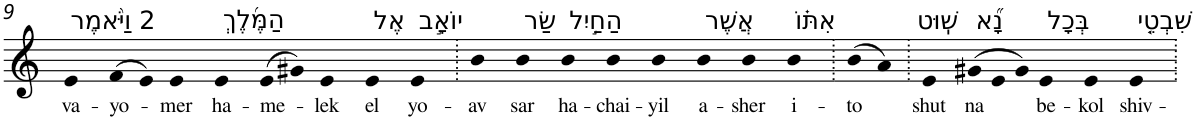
**kern	**text
*part1	*part1
*staff1	*staff1
*I"Piano	*
*I'Pno	*
!!LO:PB:g=z
*clefG2	*
*k[]	*
=9	=9
!LO:TX:a:t=2 וַיֹּ֨אמֶר	!
!	!LO:LY:b
4e	va-
!	!LO:LY:b
(>8f	-yo-
8e)	.
!	!LO:LY:b
4e	-mer
!LO:TX:a:t=הַמֶּ֜לֶךְ	!
!	!LO:LY:b
4e	ha-
!	!LO:LY:b
(>8e	-me-
8g#X)	.
!	!LO:LY:b
4e	-lek
!LO:TX:a:t=אֶל	!
!	!LO:LY:b
4e	el
!LO:TX:a:t=יוֹאָ֣ב	!
!	!LO:LY:b
4e	yo-
=10.	=10.
!	!LO:LY:b
4b	-av
!LO:TX:a:t=שַׂר	!
!	!LO:LY:b
4b	sar
!LO:TX:a:t=הַחַ֣יִל	!
!	!LO:LY:b
4b	ha-
!	!LO:LY:b
4b	-chai-
!	!LO:LY:b
4b	-yil
!LO:TX:a:t=אֲשֶׁר	!
!	!LO:LY:b
4b	a-
!	!LO:LY:b
4b	-sher
!LO:TX:a:t=אִתּ֗וֹ	!
!	!LO:LY:b
4b	i-
=11.	=11.
!	!LO:LY:b
(>8b	-to
8a)	.
=12.	=12.
!LO:TX:a:t=שֽׁוּט	!
!	!LO:LY:b
4e	shut
*Xtuplet	*
!LO:TX:a:t=נָ֞א	!
!	!LO:LY:b
(>12g#X	na
12e	.
12g#)	.
!LO:TX:a:t=בְּכָל	!
!	!LO:LY:b
4e	be-
!	!LO:LY:b
4e	-kol
!LO:TX:a:t=שִׁבְטֵ֤י	!
!	!LO:LY:b
4e	shiv-
=.	=.
*-	*-
